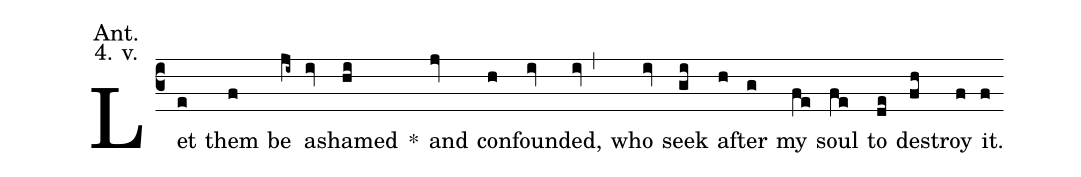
annotation: Ant.;
annotation: 4. v.;
%%
(c3) Let(e) them(f) be(ji~) a(iv)shamed(hi) <sp>*</sp>() and(jv) con(h)found(iv)ed,(iv,) who(iv) seek(gi) af(h)ter(g) my(fe) soul(fe) to(de) de(fh)stroy(f) it.(f)
